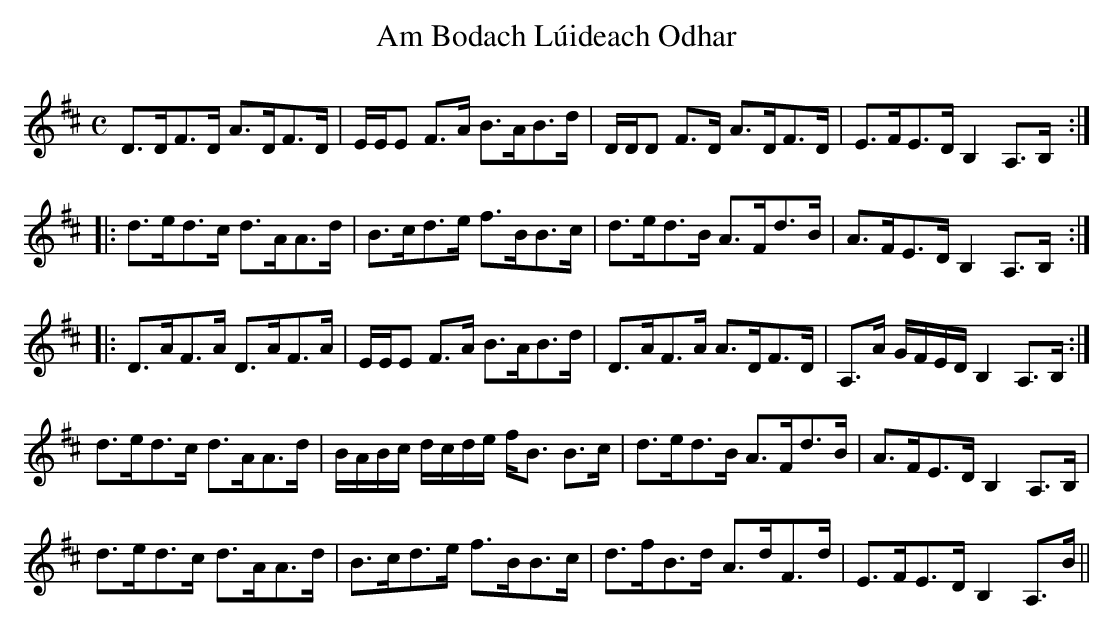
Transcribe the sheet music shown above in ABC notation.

X:1
T:Am Bodach Lúideach Odhar
M:C
L:1/16
K:D
D3DF3D A3DF3D | EEE2 F3A B3AB3d | DDD2 F3D A3DF3D |E3FE3D B,4 A,3B, :|
|: d3ed3c d3AA3d | B3cd3e f3BB3c | d3ed3B A3Fd3B | A3FE3D B,4 A,3B, :|
|: D3AF3A D3AF3A | EEE2 F3A B3AB3d | D3AF3A A3DF3D |A,3A GFED B,4 A,3B, :|
d3ed3c d3AA3d | BABc dcde fB3 B3c |d3ed3B A3Fd3B | A3FE3D B,4 A,3B, |
d3ed3c d3AA3d|B3cd3e f3BB3c | d3fB3d A3dF3d | E3FE3D B,4 A,3B ||
